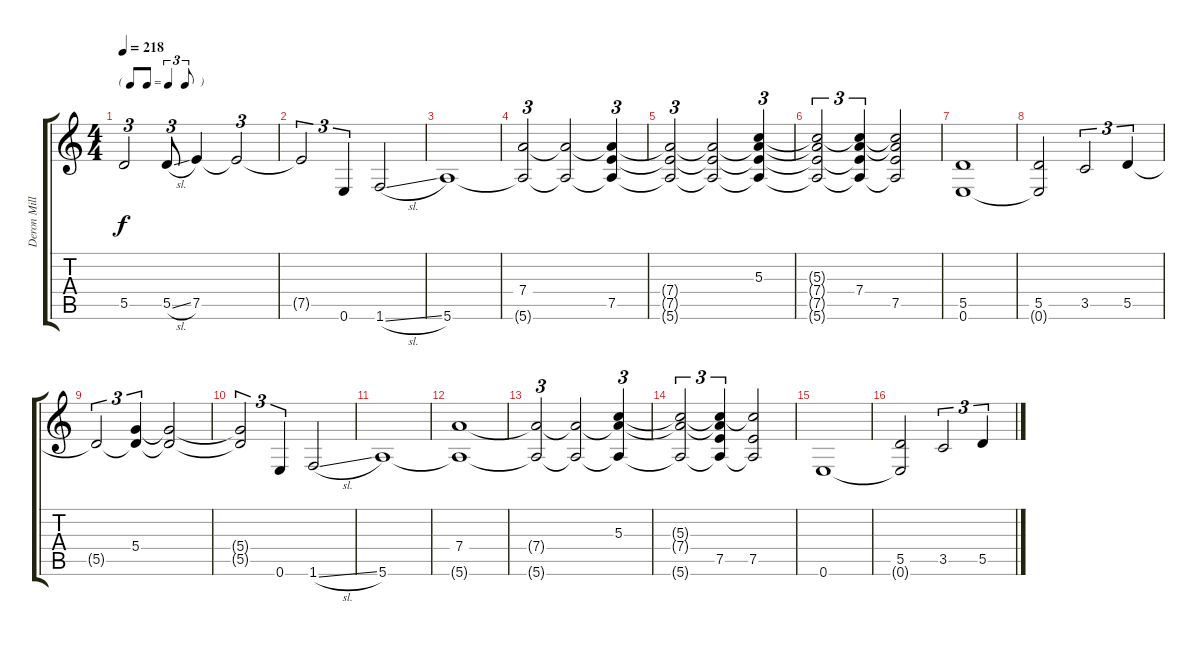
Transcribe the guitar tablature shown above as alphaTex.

\track ("Deron Miller" "Deron Mill") {instrument acousticguitarsteel}
\staff {score tabs}
\tuning (E4 B3 G3 D3 A2 E2) {hide}
\ts (4 4)
\tf triplet8th
\tempo 218
\clef g2
\ks c
5.5{t}.2{tu (3 2) dy f} 5.5{sl}.8{tu (3 2)} 7.5.4 7.5{t}.2{tu (3 2)} |
7.5{t}.2{tu (3 2)} 0.6.4{tu (3 2)} 1.6{sl}.2 |
5.6.1 |
(7.4 5.6{t}).2{tu (3 2)} (7.4{t} 5.6{t}).2 (7.4{t} 7.5 5.6{t}).4{tu (3 2)} |
(7.4{t} 7.5{t} 5.6{t}).2{tu (3 2)} (7.4{t} 7.5{t} 5.6{t}).2 (5.3 7.4{t} 7.5{t} 5.6{t}).4{tu (3 2)} |
(5.3{t} 7.4{t} 7.5{t} 5.6{t}).2{tu (3 2)} (5.3{t} 7.4 7.5{t} 5.6{t}).4{tu (3 2)} (5.3{t} 7.4{t} 7.5 5.6{t}).2 |
(5.5 0.6).1 |
(5.5 0.6{t}).2 3.5.2{tu (3 2)} 5.5.4{tu (3 2)} |
5.5{t}.2{tu (3 2)} (5.4 5.5{t}).4{tu (3 2)} (5.4{t} 5.5{t}).2 |
(5.4{t} 5.5{t}).2{tu (3 2)} 0.6.4{tu (3 2)} 1.6{sl}.2 |
5.6.1 |
(7.4 5.6{t}).1 |
(7.4{t} 5.6{t}).2{tu (3 2)} (7.4{t} 5.6{t}).2 (5.3 7.4{t} 5.6{t}).4{tu (3 2)} |
(5.3{t} 7.4{t} 5.6{t}).2{tu (3 2)} (5.3{t} 7.4{t} 7.5 5.6{t}).4{tu (3 2)} (5.3{t} 7.5 5.6{t}).2 |
0.6.1 |
(5.5 0.6{t}).2 3.5.2{tu (3 2)} 5.5.4{tu (3 2)}
